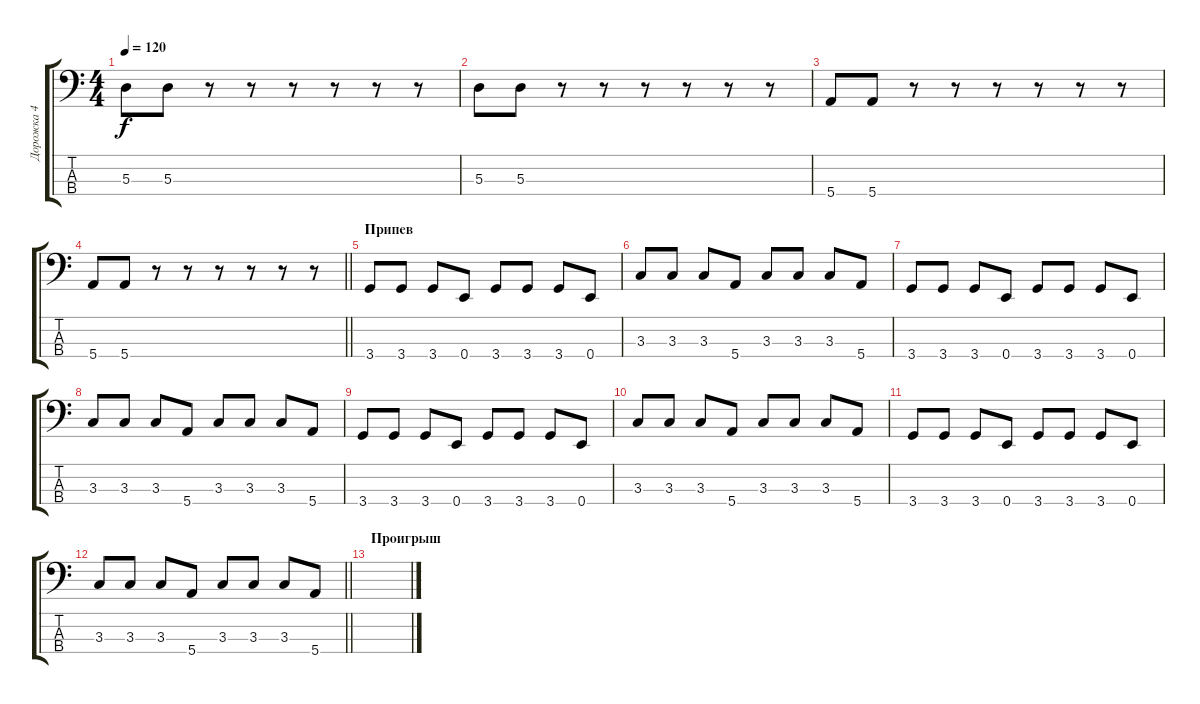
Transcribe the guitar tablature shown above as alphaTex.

\track ("Дорожка 4" "Дорожка 4") {instrument electricbassfinger}
\staff {score tabs}
\tuning (G2 D2 A1 E1) {hide}
\ts (4 4)
\tempo 120
\clef f4
\ks c
5.3.8{dy f} 5.3.8 r.8 r.8 r.8 r.8 r.8 r.8 |
5.3.8 5.3.8 r.8 r.8 r.8 r.8 r.8 r.8 |
5.4.8 5.4.8 r.8 r.8 r.8 r.8 r.8 r.8 |
\barLineRight lightlight
5.4.8 5.4.8 r.8 r.8 r.8 r.8 r.8 r.8 |
\section ("" "Припев")
3.4.8 3.4.8 3.4.8 0.4.8 3.4.8 3.4.8 3.4.8 0.4.8 |
3.3.8 3.3.8 3.3.8 5.4.8 3.3.8 3.3.8 3.3.8 5.4.8 |
3.4.8 3.4.8 3.4.8 0.4.8 3.4.8 3.4.8 3.4.8 0.4.8 |
3.3.8 3.3.8 3.3.8 5.4.8 3.3.8 3.3.8 3.3.8 5.4.8 |
3.4.8 3.4.8 3.4.8 0.4.8 3.4.8 3.4.8 3.4.8 0.4.8 |
3.3.8 3.3.8 3.3.8 5.4.8 3.3.8 3.3.8 3.3.8 5.4.8 |
3.4.8 3.4.8 3.4.8 0.4.8 3.4.8 3.4.8 3.4.8 0.4.8 |
\barLineRight lightlight
3.3.8 3.3.8 3.3.8 5.4.8 3.3.8 3.3.8 3.3.8 5.4.8 |
\section ("" "Проигрыш")
